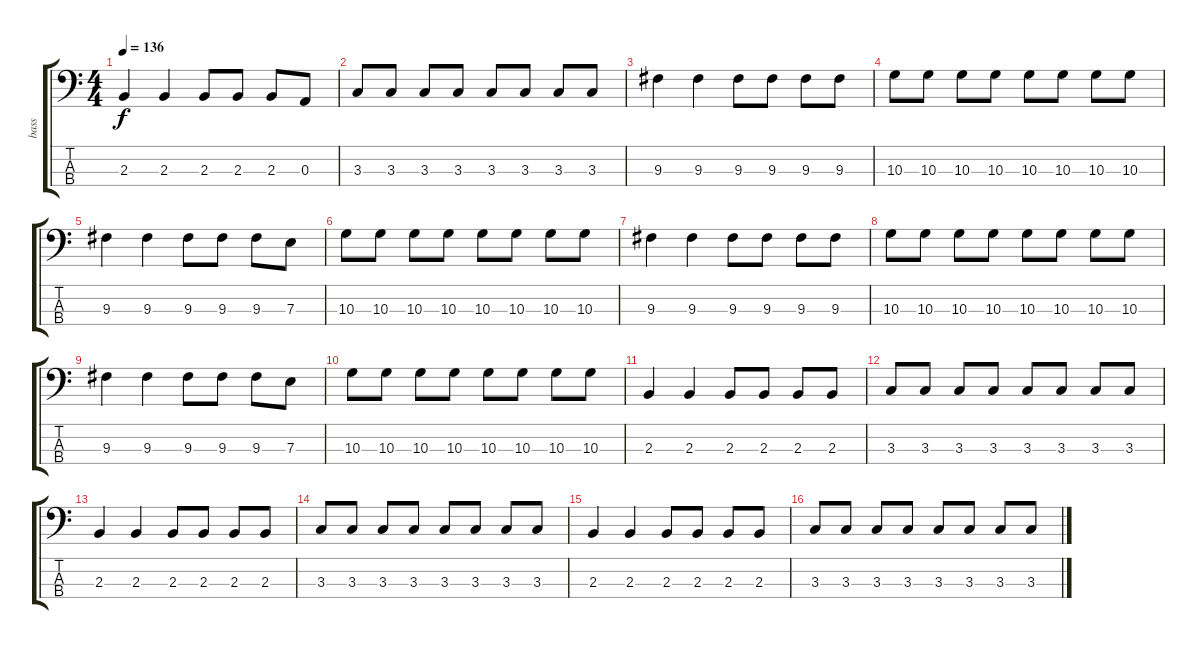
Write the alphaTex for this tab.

\track ("bass" "bass") {instrument electricbasspick}
\staff {score tabs}
\tuning (G2 D2 A1 E1) {hide}
\ts (4 4)
\tempo 136
\clef f4
\ks c
2.3.4{dy f} 2.3.4 2.3.8 2.3.8 2.3.8 0.3.8 |
3.3.8 3.3.8 3.3.8 3.3.8 3.3.8 3.3.8 3.3.8 3.3.8 |
9.3.4 9.3.4 9.3.8 9.3.8 9.3.8 9.3.8 |
10.3.8 10.3.8 10.3.8 10.3.8 10.3.8 10.3.8 10.3.8 10.3.8 |
9.3.4 9.3.4 9.3.8 9.3.8 9.3.8 7.3.8 |
10.3.8 10.3.8 10.3.8 10.3.8 10.3.8 10.3.8 10.3.8 10.3.8 |
9.3.4 9.3.4 9.3.8 9.3.8 9.3.8 9.3.8 |
10.3.8 10.3.8 10.3.8 10.3.8 10.3.8 10.3.8 10.3.8 10.3.8 |
9.3.4 9.3.4 9.3.8 9.3.8 9.3.8 7.3.8 |
10.3.8 10.3.8 10.3.8 10.3.8 10.3.8 10.3.8 10.3.8 10.3.8 |
2.3.4 2.3.4 2.3.8 2.3.8 2.3.8 2.3.8 |
3.3.8 3.3.8 3.3.8 3.3.8 3.3.8 3.3.8 3.3.8 3.3.8 |
2.3.4 2.3.4 2.3.8 2.3.8 2.3.8 2.3.8 |
3.3.8 3.3.8 3.3.8 3.3.8 3.3.8 3.3.8 3.3.8 3.3.8 |
2.3.4 2.3.4 2.3.8 2.3.8 2.3.8 2.3.8 |
3.3.8 3.3.8 3.3.8 3.3.8 3.3.8 3.3.8 3.3.8 3.3.8
